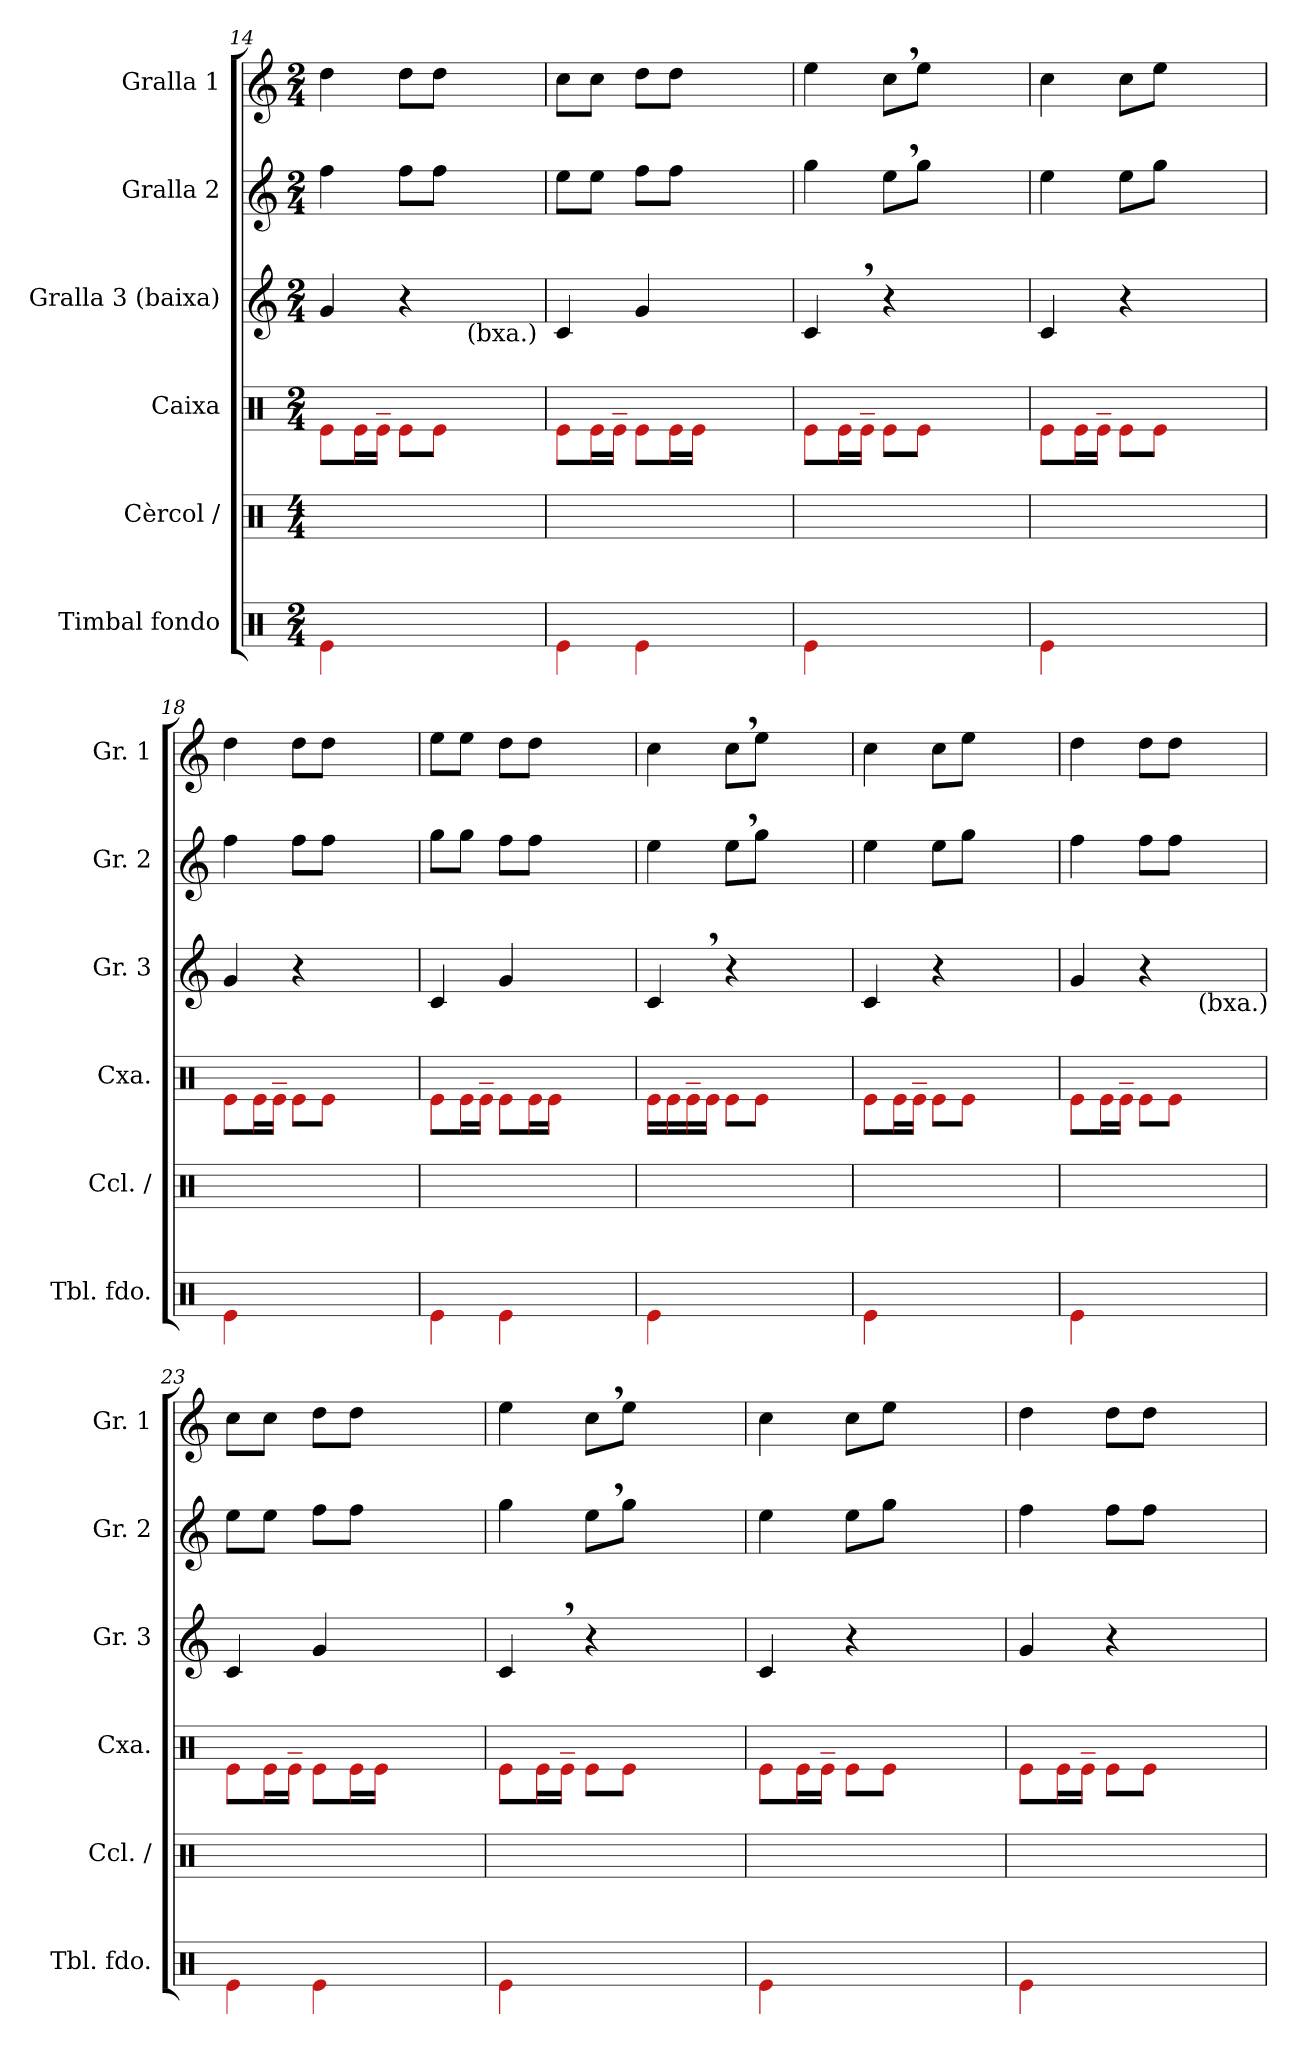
**kern	**kern	**kern	**kern	**kern	**kern
*part6	*part5	*part4	*part3	*part2	*part1
*staff6	*staff5	*staff4	*staff3	*staff2	*staff1
*I"Timbal fondo	*I"Cèrcol /	*I"Caixa	*I"Gralla 3 (baixa)	*I"Gralla 2	*I"Gralla 1
*I'Tbl. fdo.	*I'Ccl. /	*I'Cxa.	*I'Gr. 3	*I'Gr. 2	*I'Gr. 1
!!LO:PB:g=z
*clefX	*clefX	*clefX	*clefG2	*clefG2	*clefG2
*k[]	*k[]	*k[]	*k[]	*k[]	*k[]
*M2/4	*M4/4	*M2/4	*M2/4	*M2/4	*M2/4
=14	=14	=14	=14	=14	=14
4e\	1ryy	8e\L	4g/	4ff\	4dd\
.	.	16e\L	.	.	.
.	.	16e~\JJ	.	.	.
2.ryy	.	8e\L	4r	8ff\L	8dd\L
.	.	8e\J	.	8ff\J	8dd\J
!	!	!	!LO:TX:b:t=(bxa.)	!	!
.	.	2ryy	2ryy	2ryy	2ryy
=15	=15	=15	=15	=15	=15
4e\	1ryy	8e\L	4c/	8ee\L	8cc\L
.	.	16e\L	.	8ee\J	8cc\J
.	.	16e~\JJ	.	.	.
4e\	.	8e\L	4g/	8ff\L	8dd\L
.	.	16e\L	.	8ff\J	8dd\J
.	.	16e\JJ	.	.	.
2ryy	.	2ryy	2ryy	2ryy	2ryy
=16	=16	=16	=16	=16	=16
4e\	1ryy	8e\L	4c,/	4gg\	4ee\
.	.	16e\L	.	.	.
.	.	16e~\JJ	.	.	.
2.ryy	.	8e\L	4r	8ee,\L	8cc,\L
.	.	8e\J	.	8gg\J	8ee\J
.	.	2ryy	2ryy	2ryy	2ryy
=17	=17	=17	=17	=17	=17
4e\	1ryy	8e\L	4c/	4ee\	4cc\
.	.	16e\L	.	.	.
.	.	16e~\JJ	.	.	.
2.ryy	.	8e\L	4r	8ee\L	8cc\L
.	.	8e\J	.	8gg\J	8ee\J
.	.	2ryy	2ryy	2ryy	2ryy
=18	=18	=18	=18	=18	=18
4e\	1ryy	8e\L	4g/	4ff\	4dd\
.	.	16e\L	.	.	.
.	.	16e~\JJ	.	.	.
2.ryy	.	8e\L	4r	8ff\L	8dd\L
.	.	8e\J	.	8ff\J	8dd\J
.	.	2ryy	2ryy	2ryy	2ryy
=19	=19	=19	=19	=19	=19
4e\	1ryy	8e\L	4c/	8gg\L	8ee\L
.	.	16e\L	.	8gg\J	8ee\J
.	.	16e~\JJ	.	.	.
4e\	.	8e\L	4g/	8ff\L	8dd\L
.	.	16e\L	.	8ff\J	8dd\J
.	.	16e\JJ	.	.	.
2ryy	.	2ryy	2ryy	2ryy	2ryy
=20	=20	=20	=20	=20	=20
4e\	1ryy	16e\LL	4c,/	4ee\	4cc\
.	.	16e\	.	.	.
.	.	16e~\	.	.	.
.	.	16e\JJ	.	.	.
2.ryy	.	8e\L	4r	8ee,\L	8cc,\L
.	.	8e\J	.	8gg\J	8ee\J
.	.	2ryy	2ryy	2ryy	2ryy
=21	=21	=21	=21	=21	=21
4e\	1ryy	8e\L	4c/	4ee\	4cc\
.	.	16e\L	.	.	.
.	.	16e~\JJ	.	.	.
2.ryy	.	8e\L	4r	8ee\L	8cc\L
.	.	8e\J	.	8gg\J	8ee\J
.	.	2ryy	2ryy	2ryy	2ryy
!!LO:LB:g=z
=22	=22	=22	=22	=22	=22
4e\	1ryy	8e\L	4g/	4ff\	4dd\
.	.	16e\L	.	.	.
.	.	16e~\JJ	.	.	.
2.ryy	.	8e\L	4r	8ff\L	8dd\L
.	.	8e\J	.	8ff\J	8dd\J
!	!	!	!LO:TX:b:t=(bxa.)	!	!
.	.	2ryy	2ryy	2ryy	2ryy
=23	=23	=23	=23	=23	=23
4e\	1ryy	8e\L	4c/	8ee\L	8cc\L
.	.	16e\L	.	8ee\J	8cc\J
.	.	16e~\JJ	.	.	.
4e\	.	8e\L	4g/	8ff\L	8dd\L
.	.	16e\L	.	8ff\J	8dd\J
.	.	16e\JJ	.	.	.
2ryy	.	2ryy	2ryy	2ryy	2ryy
=24	=24	=24	=24	=24	=24
4e\	1ryy	8e\L	4c,/	4gg\	4ee\
.	.	16e\L	.	.	.
.	.	16e~\JJ	.	.	.
2.ryy	.	8e\L	4r	8ee,\L	8cc,\L
.	.	8e\J	.	8gg\J	8ee\J
.	.	2ryy	2ryy	2ryy	2ryy
=25	=25	=25	=25	=25	=25
4e\	1ryy	8e\L	4c/	4ee\	4cc\
.	.	16e\L	.	.	.
.	.	16e~\JJ	.	.	.
2.ryy	.	8e\L	4r	8ee\L	8cc\L
.	.	8e\J	.	8gg\J	8ee\J
.	.	2ryy	2ryy	2ryy	2ryy
=26	=26	=26	=26	=26	=26
4e\	1ryy	8e\L	4g/	4ff\	4dd\
.	.	16e\L	.	.	.
.	.	16e~\JJ	.	.	.
2.ryy	.	8e\L	4r	8ff\L	8dd\L
.	.	8e\J	.	8ff\J	8dd\J
.	.	2ryy	2ryy	2ryy	2ryy
=	=	=	=	=	=
*-	*-	*-	*-	*-	*-
